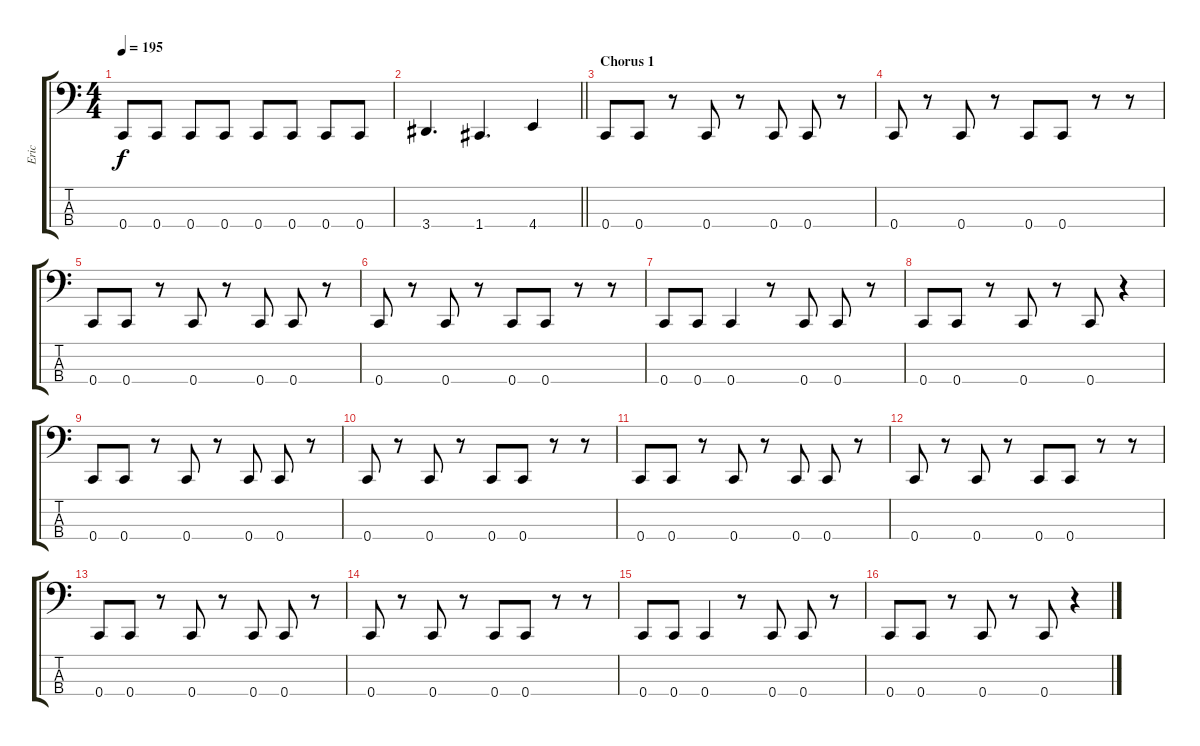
\track ("Eric" "Eric") {instrument electricbassfinger}
\staff {score tabs}
\tuning (F2 C2 G1 C1) {hide}
\ts (4 4)
\tempo 195
\clef f4
\ks c
0.4.8{dy f} 0.4.8 0.4.8 0.4.8 0.4.8 0.4.8 0.4.8 0.4.8 |
\barLineRight lightlight
3.4.4{d} 1.4.4{d} 4.4.4 |
\section ("" "Chorus 1")
0.4.8 0.4.8 r.8 0.4.8 r.8 0.4.8 0.4.8 r.8 |
0.4.8 r.8 0.4.8 r.8 0.4.8 0.4.8 r.8 r.8 |
0.4.8 0.4.8 r.8 0.4.8 r.8 0.4.8 0.4.8 r.8 |
0.4.8 r.8 0.4.8 r.8 0.4.8 0.4.8 r.8 r.8 |
0.4.8 0.4.8 0.4.4 r.8 0.4.8 0.4.8 r.8 |
0.4.8 0.4.8 r.8 0.4.8 r.8 0.4.8 r.4 |
0.4.8 0.4.8 r.8 0.4.8 r.8 0.4.8 0.4.8 r.8 |
0.4.8 r.8 0.4.8 r.8 0.4.8 0.4.8 r.8 r.8 |
0.4.8 0.4.8 r.8 0.4.8 r.8 0.4.8 0.4.8 r.8 |
0.4.8 r.8 0.4.8 r.8 0.4.8 0.4.8 r.8 r.8 |
0.4.8 0.4.8 r.8 0.4.8 r.8 0.4.8 0.4.8 r.8 |
0.4.8 r.8 0.4.8 r.8 0.4.8 0.4.8 r.8 r.8 |
0.4.8 0.4.8 0.4.4 r.8 0.4.8 0.4.8 r.8 |
0.4.8 0.4.8 r.8 0.4.8 r.8 0.4.8 r.4
